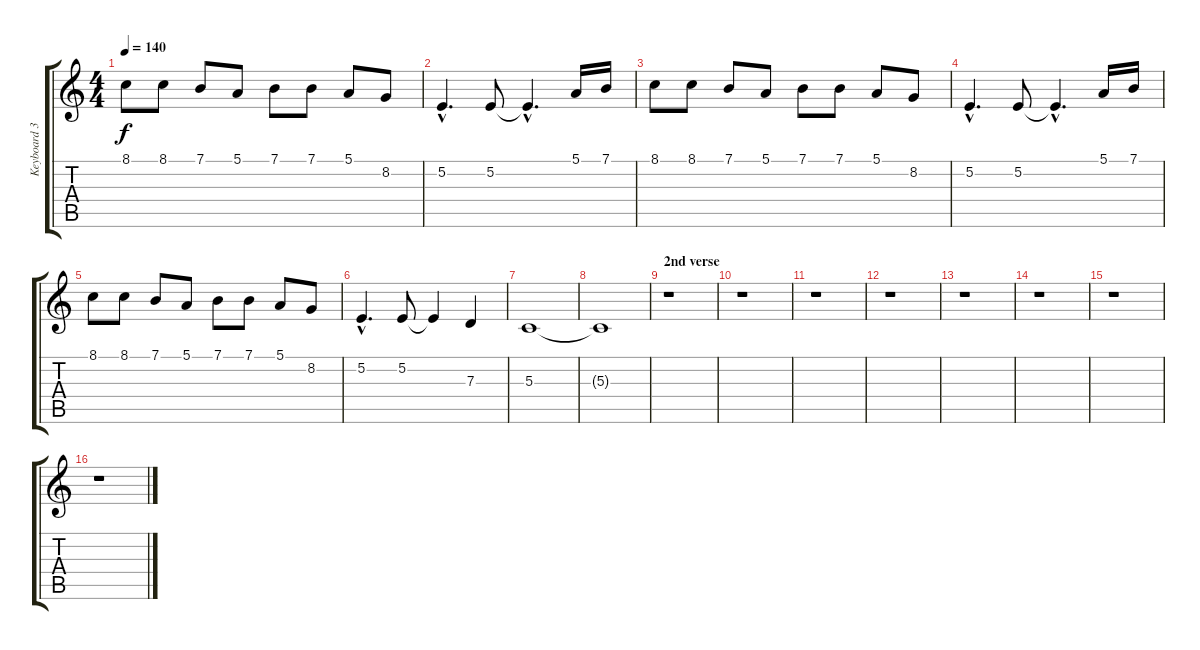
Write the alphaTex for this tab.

\track ("Keyboard 3" "Keyboard 3") {instrument tremolostrings}
\staff {score tabs}
\tuning (E4 B3 G3 D3 A2 E2) {hide}
\ts (4 4)
\tempo 140
\clef g2
\ks c
8.1.8{dy f} 8.1.8 7.1.8 5.1.8 7.1.8 7.1.8 5.1.8 8.2.8 |
5.2{hac}.4{d} 5.2.8 5.2{hac t}.4{d} 5.1.16 7.1.16 |
8.1.8 8.1.8 7.1.8 5.1.8 7.1.8 7.1.8 5.1.8 8.2.8 |
5.2{hac}.4{d} 5.2.8 5.2{hac t}.4{d} 5.1.16 7.1.16 |
8.1.8 8.1.8 7.1.8 5.1.8 7.1.8 7.1.8 5.1.8 8.2.8 |
5.2{hac}.4{d} 5.2.8 5.2{t}.4 7.3.4 |
5.3.1 |
5.3{t}.1 |
\section ("" "2nd verse")
r.1 |
r.1 |
r.1 |
r.1 |
r.1 |
r.1 |
r.1 |
r.1
